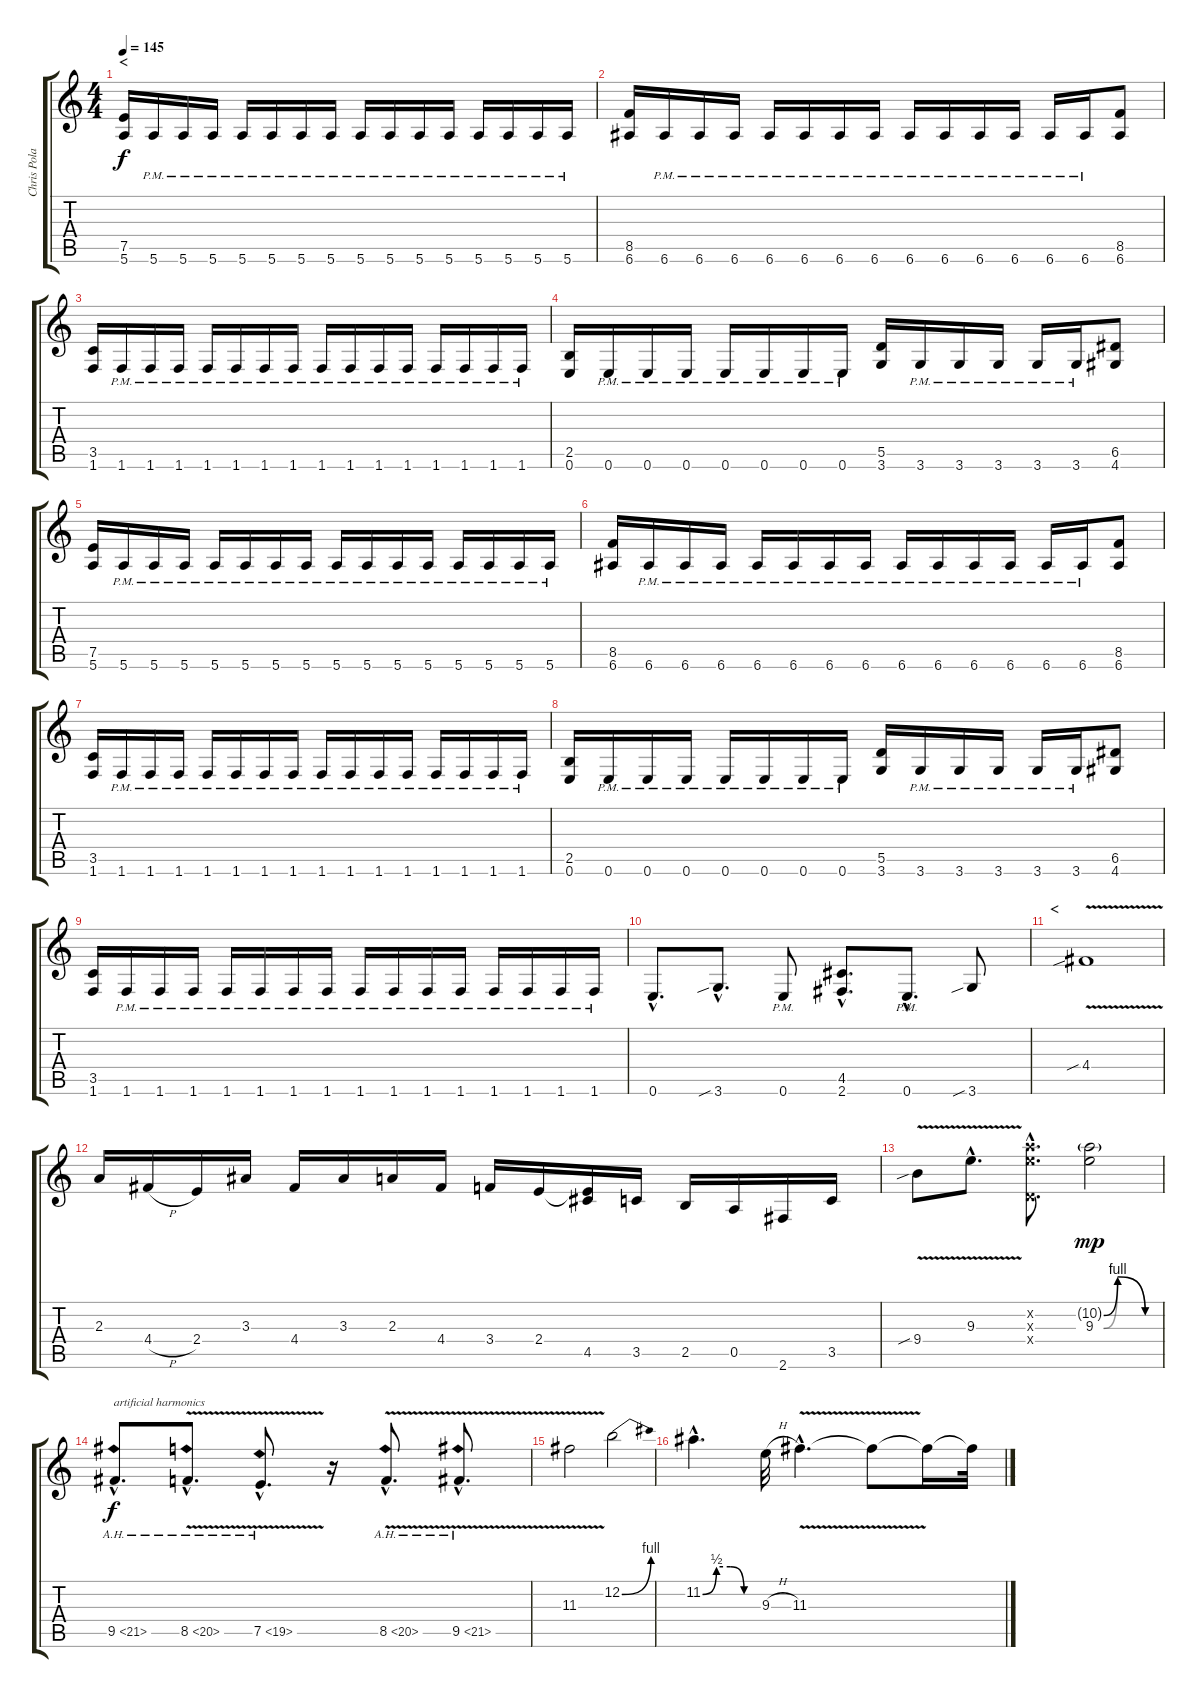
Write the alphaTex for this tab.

\track ("Chris Poland" "Chris Pola") {instrument distortionguitar}
\staff {score tabs}
\tuning (E4 B3 G3 D3 A2 E2) {hide}
\ts (4 4)
\section ("" "<")
\tempo 145
\clef g2
\ks c
(7.5 5.6).16{dy f} 5.6{pm}.16 5.6{pm}.16 5.6{pm}.16 5.6{pm}.16 5.6{pm}.16 5.6{pm}.16 5.6{pm}.16 5.6{pm}.16 5.6{pm}.16 5.6{pm}.16 5.6{pm}.16 5.6{pm}.16 5.6{pm}.16 5.6{pm}.16 5.6{pm}.16 |
(8.5 6.6).16 6.6{pm}.16 6.6{pm}.16 6.6{pm}.16 6.6{pm}.16 6.6{pm}.16 6.6{pm}.16 6.6{pm}.16 6.6{pm}.16 6.6{pm}.16 6.6{pm}.16 6.6{pm}.16 6.6{pm}.16 6.6{pm}.16 (8.5 6.6).8 |
(3.5 1.6).16 1.6{pm}.16 1.6{pm}.16 1.6{pm}.16 1.6{pm}.16 1.6{pm}.16 1.6{pm}.16 1.6{pm}.16 1.6{pm}.16 1.6{pm}.16 1.6{pm}.16 1.6{pm}.16 1.6{pm}.16 1.6{pm}.16 1.6{pm}.16 1.6{pm}.16 |
(2.5 0.6).16 0.6{pm}.16 0.6{pm}.16 0.6{pm}.16 0.6{pm}.16 0.6{pm}.16 0.6{pm}.16 0.6{pm}.16 (5.5 3.6).16 3.6{pm}.16 3.6{pm}.16 3.6{pm}.16 3.6{pm}.16 3.6{pm}.16 (6.5 4.6).8 |
(7.5 5.6).16 5.6{pm}.16 5.6{pm}.16 5.6{pm}.16 5.6{pm}.16 5.6{pm}.16 5.6{pm}.16 5.6{pm}.16 5.6{pm}.16 5.6{pm}.16 5.6{pm}.16 5.6{pm}.16 5.6{pm}.16 5.6{pm}.16 5.6{pm}.16 5.6{pm}.16 |
(8.5 6.6).16 6.6{pm}.16 6.6{pm}.16 6.6{pm}.16 6.6{pm}.16 6.6{pm}.16 6.6{pm}.16 6.6{pm}.16 6.6{pm}.16 6.6{pm}.16 6.6{pm}.16 6.6{pm}.16 6.6{pm}.16 6.6{pm}.16 (8.5 6.6).8 |
(3.5 1.6).16 1.6{pm}.16 1.6{pm}.16 1.6{pm}.16 1.6{pm}.16 1.6{pm}.16 1.6{pm}.16 1.6{pm}.16 1.6{pm}.16 1.6{pm}.16 1.6{pm}.16 1.6{pm}.16 1.6{pm}.16 1.6{pm}.16 1.6{pm}.16 1.6{pm}.16 |
(2.5 0.6).16 0.6{pm}.16 0.6{pm}.16 0.6{pm}.16 0.6{pm}.16 0.6{pm}.16 0.6{pm}.16 0.6{pm}.16 (5.5 3.6).16 3.6{pm}.16 3.6{pm}.16 3.6{pm}.16 3.6{pm}.16 3.6{pm}.16 (6.5 4.6).8 |
(3.5 1.6).16 1.6{pm}.16 1.6{pm}.16 1.6{pm}.16 1.6{pm}.16 1.6{pm}.16 1.6{pm}.16 1.6{pm}.16 1.6{pm}.16 1.6{pm}.16 1.6{pm}.16 1.6{pm}.16 1.6{pm}.16 1.6{pm}.16 1.6{pm}.16 1.6{pm}.16 |
0.6{hac}.8{d} 3.6{sib hac}.8{d} 0.6{pm}.8 (4.5{hac} 2.6{hac}).8{d} 0.6{hac pm}.8{d} 3.6{sib}.8 |
\section ("" "<")
4.4{v sib}.1 |
2.3.16 4.4{h}.16 2.4.16 3.3.16 4.4.16 3.3.16 2.3.16 4.4.16 3.4.16 2.4.16 (2.4{t} 4.5).16 3.5.16 2.5.16 0.5.16 2.6.16 3.5.16 |
9.4{v sib}.8 9.3{v hac}.8{d} (10.2{hac x} 9.3{hac x} 0.4{hac x}).8{d} (10.2{be (custom 0 0 15 4 45 0 60 0) g} 9.3{be (custom 0 0 15 4 45 0 60 0)}).2{dy mp} |
9.5{ah 12 hac}.8{d txt "artificial harmonics" dy f} 8.5{ah 12 v hac}.8{d} 7.5{ah 12 v hac}.8{d} r.16 8.5{ah 12 v hac}.8{d} 9.5{ah 12 v hac}.8{d} |
11.3{v}.2 12.2{be (bend 0 0 60 4)}.2 |
11.2{be (custom 0 0 15 2 30 2 45 0 60 0) hac}.4{d} 9.3{h}.32 11.3{v hac}.4{d} 11.3{t}.8 11.3{t}.16 11.3{t}.32
